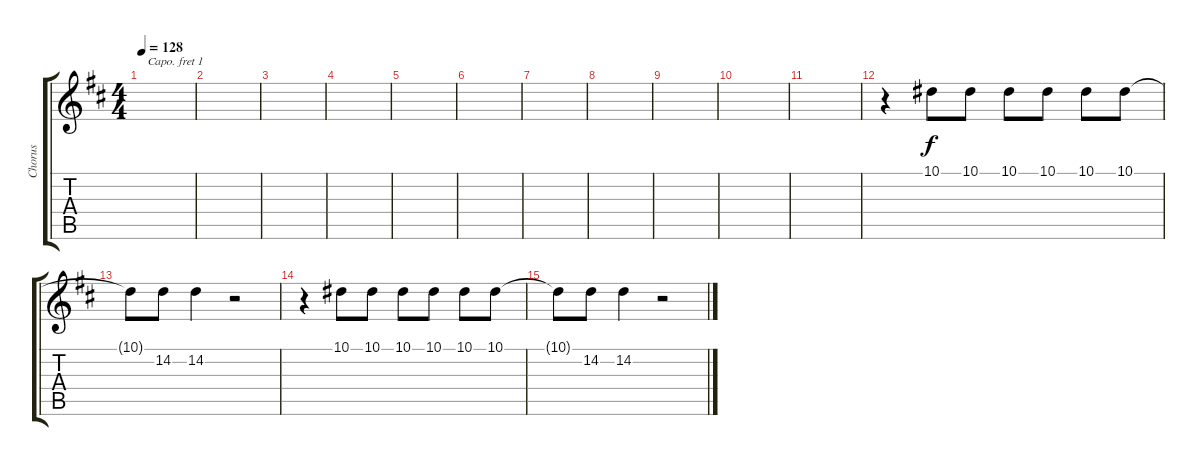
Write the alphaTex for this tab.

\track ("Chorus" "Chorus") {instrument synthvoice}
\staff {score tabs}
\capo 1
\tuning (E4 B3 G3 D3 A2 E2) {hide}
\ts (4 4)
\tempo 128
\clef g2
\ks d
|
|
|
|
|
|
|
|
|
|
|
r.4 10.1.8 10.1.8 10.1.8 10.1.8 10.1.8 10.1.8 |
10.1{t}.8 14.2.8 14.2.4 r.2 |
r.4 10.1.8 10.1.8 10.1.8 10.1.8 10.1.8 10.1.8 |
10.1{t}.8 14.2.8 14.2.4 r.2
